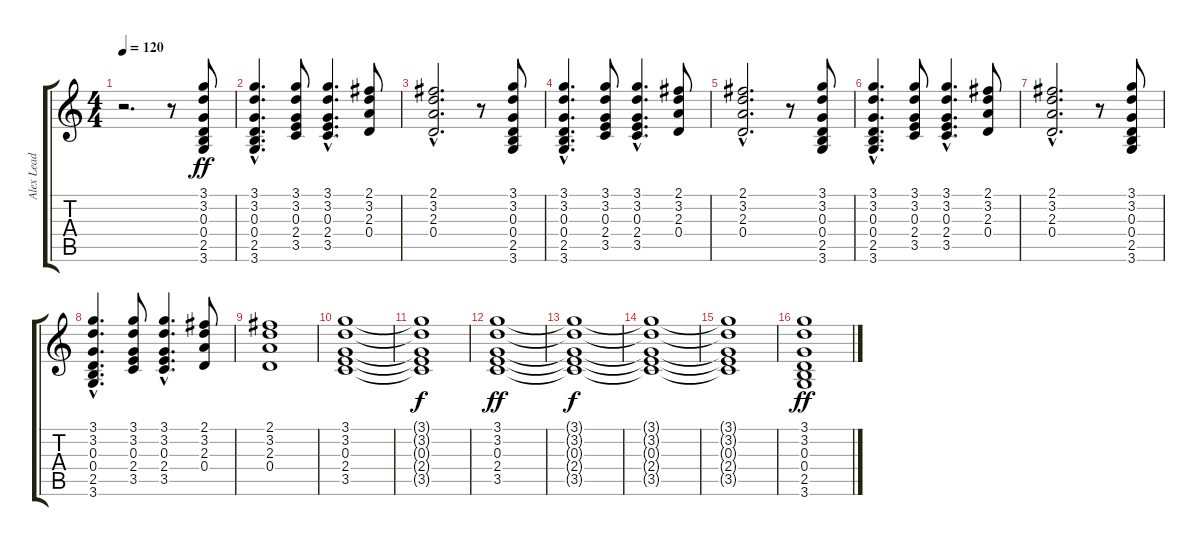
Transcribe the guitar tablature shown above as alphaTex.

\track ("Alex Lead" "Alex Lead") {instrument distortionguitar}
\staff {score tabs}
\tuning (E4 B3 G3 D3 A2 E2) {hide}
\ts (4 4)
\tempo 120
\clef g2
\ks c
r.2{d dy ff instrument distortionguitar} r.8 (3.1 3.2 0.3 0.4 2.5 3.6).8 |
(3.1{hac} 3.2{hac} 0.3{hac} 0.4{hac} 2.5{hac} 3.6{hac}).4{d} (3.1 3.2 0.3 2.4 3.5).8 (3.1{hac} 3.2{hac} 0.3{hac} 2.4{hac} 3.5{hac}).4{d} (2.1 3.2 2.3 0.4).8 |
(2.1{hac} 3.2{hac} 2.3{hac} 0.4{hac}).2{d} r.8 (3.1 3.2 0.3 0.4 2.5 3.6).8 |
(3.1{hac} 3.2{hac} 0.3{hac} 0.4{hac} 2.5{hac} 3.6{hac}).4{d} (3.1 3.2 0.3 2.4 3.5).8 (3.1{hac} 3.2{hac} 0.3{hac} 2.4{hac} 3.5{hac}).4{d} (2.1 3.2 2.3 0.4).8 |
(2.1{hac} 3.2{hac} 2.3{hac} 0.4{hac}).2{d} r.8 (3.1 3.2 0.3 0.4 2.5 3.6).8 |
(3.1{hac} 3.2{hac} 0.3{hac} 0.4{hac} 2.5{hac} 3.6{hac}).4{d} (3.1 3.2 0.3 2.4 3.5).8 (3.1{hac} 3.2{hac} 0.3{hac} 2.4{hac} 3.5{hac}).4{d} (2.1 3.2 2.3 0.4).8 |
(2.1{hac} 3.2{hac} 2.3{hac} 0.4{hac}).2{d} r.8 (3.1 3.2 0.3 0.4 2.5 3.6).8 |
(3.1{hac} 3.2{hac} 0.3{hac} 0.4{hac} 2.5{hac} 3.6{hac}).4{d} (3.1 3.2 0.3 2.4 3.5).8 (3.1{hac} 3.2{hac} 0.3{hac} 2.4{hac} 3.5{hac}).4{d} (2.1 3.2 2.3 0.4).8 |
(2.1 3.2 2.3 0.4).1 |
(3.1 3.2 0.3 2.4 3.5).1 |
(3.1{t} 3.2{t} 0.3{t} 2.4{t} 3.5{t}).1{dy f} |
(3.1 3.2 0.3 2.4 3.5).1{dy ff} |
(3.1{t} 3.2{t} 0.3{t} 2.4{t} 3.5{t}).1{dy f} |
(3.1{t} 3.2{t} 0.3{t} 2.4{t} 3.5{t}).1 |
(3.1{t} 3.2{t} 0.3{t} 2.4{t} 3.5{t}).1 |
(3.1 3.2 0.3 0.4 2.5 3.6).1{dy ff}
